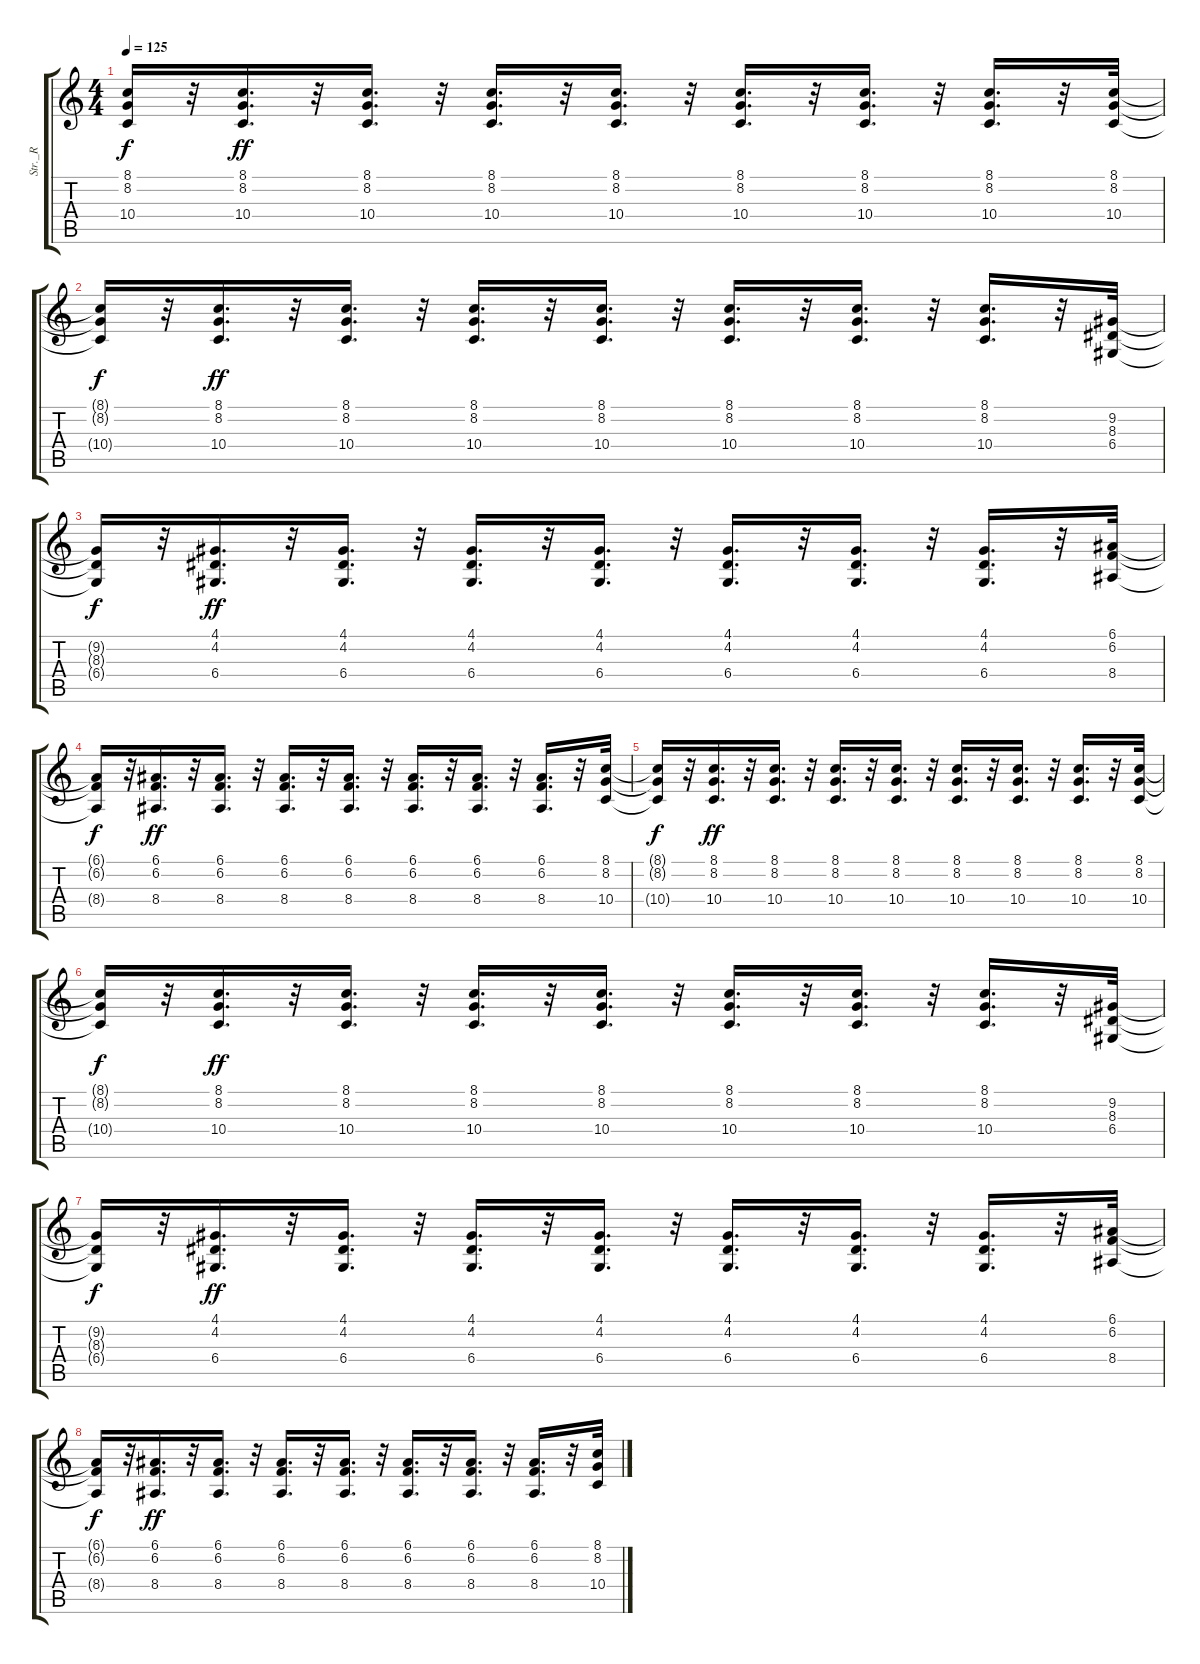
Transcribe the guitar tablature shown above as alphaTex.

\track ("Str._R" "Str._R") {instrument stringensemble1}
\staff {score tabs}
\tuning (E4 B3 G3 D3 A2 E2) {hide}
\ts (4 4)
\tempo 125
\clef g2
\ks c
(8.1{t} 8.2{t} 10.4{t}).16{dy f} r.32 (8.1 8.2 10.4).16{d dy ff} r.32 (8.1 8.2 10.4).16{d} r.32 (8.1 8.2 10.4).16{d} r.32 (8.1 8.2 10.4).16{d} r.32 (8.1 8.2 10.4).16{d} r.32 (8.1 8.2 10.4).16{d} r.32 (8.1 8.2 10.4).16{d} r.32 (8.1 8.2 10.4).32 |
(8.1{t} 8.2{t} 10.4{t}).16{dy f} r.32 (8.1 8.2 10.4).16{d dy ff} r.32 (8.1 8.2 10.4).16{d} r.32 (8.1 8.2 10.4).16{d} r.32 (8.1 8.2 10.4).16{d} r.32 (8.1 8.2 10.4).16{d} r.32 (8.1 8.2 10.4).16{d} r.32 (8.1 8.2 10.4).16{d} r.32 (9.2 8.3 6.4).32 |
(9.2{t} 8.3{t} 6.4{t}).16{dy f} r.32 (4.1 4.2 6.4).16{d dy ff} r.32 (4.1 4.2 6.4).16{d} r.32 (4.1 4.2 6.4).16{d} r.32 (4.1 4.2 6.4).16{d} r.32 (4.1 4.2 6.4).16{d} r.32 (4.1 4.2 6.4).16{d} r.32 (4.1 4.2 6.4).16{d} r.32 (6.1 6.2 8.4).32 |
(6.1{t} 6.2{t} 8.4{t}).16{dy f} r.32 (6.1 6.2 8.4).16{d dy ff} r.32 (6.1 6.2 8.4).16{d} r.32 (6.1 6.2 8.4).16{d} r.32 (6.1 6.2 8.4).16{d} r.32 (6.1 6.2 8.4).16{d} r.32 (6.1 6.2 8.4).16{d} r.32 (6.1 6.2 8.4).16{d} r.32 (8.1 8.2 10.4).32 |
(8.1{t} 8.2{t} 10.4{t}).16{dy f} r.32 (8.1 8.2 10.4).16{d dy ff} r.32 (8.1 8.2 10.4).16{d} r.32 (8.1 8.2 10.4).16{d} r.32 (8.1 8.2 10.4).16{d} r.32 (8.1 8.2 10.4).16{d} r.32 (8.1 8.2 10.4).16{d} r.32 (8.1 8.2 10.4).16{d} r.32 (8.1 8.2 10.4).32 |
(8.1{t} 8.2{t} 10.4{t}).16{dy f} r.32 (8.1 8.2 10.4).16{d dy ff} r.32 (8.1 8.2 10.4).16{d} r.32 (8.1 8.2 10.4).16{d} r.32 (8.1 8.2 10.4).16{d} r.32 (8.1 8.2 10.4).16{d} r.32 (8.1 8.2 10.4).16{d} r.32 (8.1 8.2 10.4).16{d} r.32 (9.2 8.3 6.4).32 |
(9.2{t} 8.3{t} 6.4{t}).16{dy f} r.32 (4.1 4.2 6.4).16{d dy ff} r.32 (4.1 4.2 6.4).16{d} r.32 (4.1 4.2 6.4).16{d} r.32 (4.1 4.2 6.4).16{d} r.32 (4.1 4.2 6.4).16{d} r.32 (4.1 4.2 6.4).16{d} r.32 (4.1 4.2 6.4).16{d} r.32 (6.1 6.2 8.4).32 |
(6.1{t} 6.2{t} 8.4{t}).16{dy f} r.32 (6.1 6.2 8.4).16{d dy ff} r.32 (6.1 6.2 8.4).16{d} r.32 (6.1 6.2 8.4).16{d} r.32 (6.1 6.2 8.4).16{d} r.32 (6.1 6.2 8.4).16{d} r.32 (6.1 6.2 8.4).16{d} r.32 (6.1 6.2 8.4).16{d} r.32 (8.1 8.2 10.4).32
